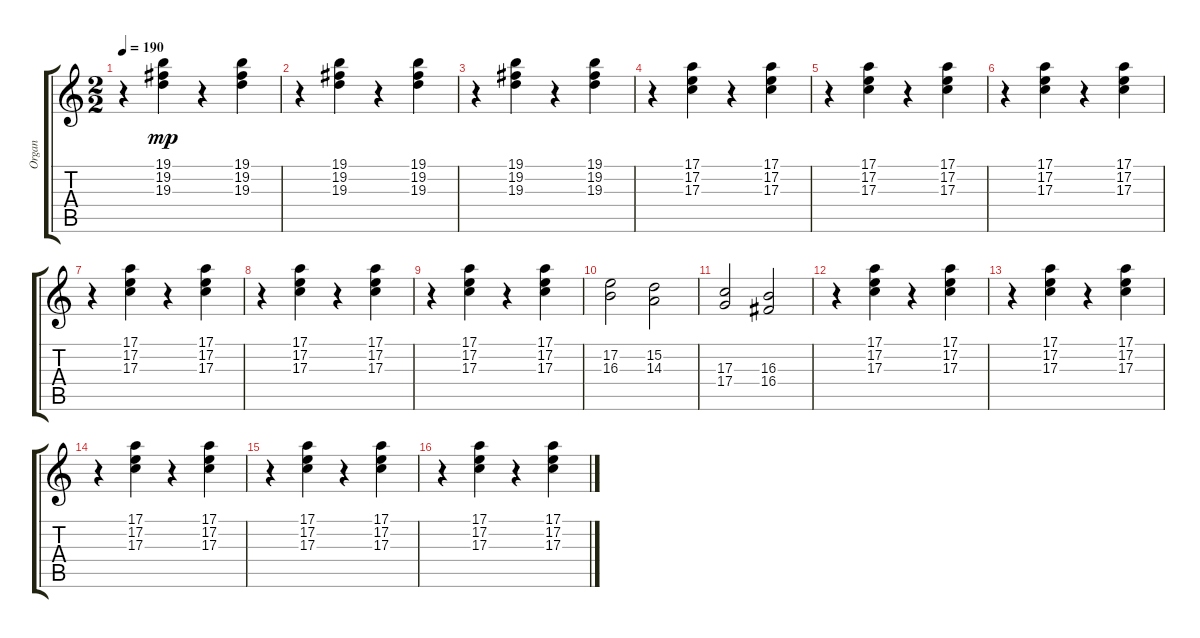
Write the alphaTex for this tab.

\track ("Organ" "Organ") {instrument rockorgan}
\staff {score tabs}
\tuning (E4 B3 G3 D3 A2 E2) {hide}
\ts (2 2)
\tempo 190
\clef g2
\ks c
r.4{dy mp} (19.1 19.2 19.3).4 r.4 (19.1 19.2 19.3).4 |
r.4 (19.1 19.2 19.3).4 r.4 (19.1 19.2 19.3).4 |
r.4 (19.1 19.2 19.3).4 r.4 (19.1 19.2 19.3).4 |
r.4 (17.1 17.2 17.3).4 r.4 (17.1 17.2 17.3).4 |
r.4 (17.1 17.2 17.3).4 r.4 (17.1 17.2 17.3).4 |
r.4 (17.1 17.2 17.3).4 r.4 (17.1 17.2 17.3).4 |
r.4 (17.1 17.2 17.3).4 r.4 (17.1 17.2 17.3).4 |
r.4 (17.1 17.2 17.3).4 r.4 (17.1 17.2 17.3).4 |
r.4 (17.1 17.2 17.3).4 r.4 (17.1 17.2 17.3).4 |
(17.2 16.3).2 (15.2 14.3).2 |
(17.3 17.4).2 (16.3 16.4).2 |
r.4 (17.1 17.2 17.3).4 r.4 (17.1 17.2 17.3).4 |
r.4 (17.1 17.2 17.3).4 r.4 (17.1 17.2 17.3).4 |
r.4 (17.1 17.2 17.3).4 r.4 (17.1 17.2 17.3).4 |
r.4 (17.1 17.2 17.3).4 r.4 (17.1 17.2 17.3).4 |
r.4 (17.1 17.2 17.3).4 r.4 (17.1 17.2 17.3).4
